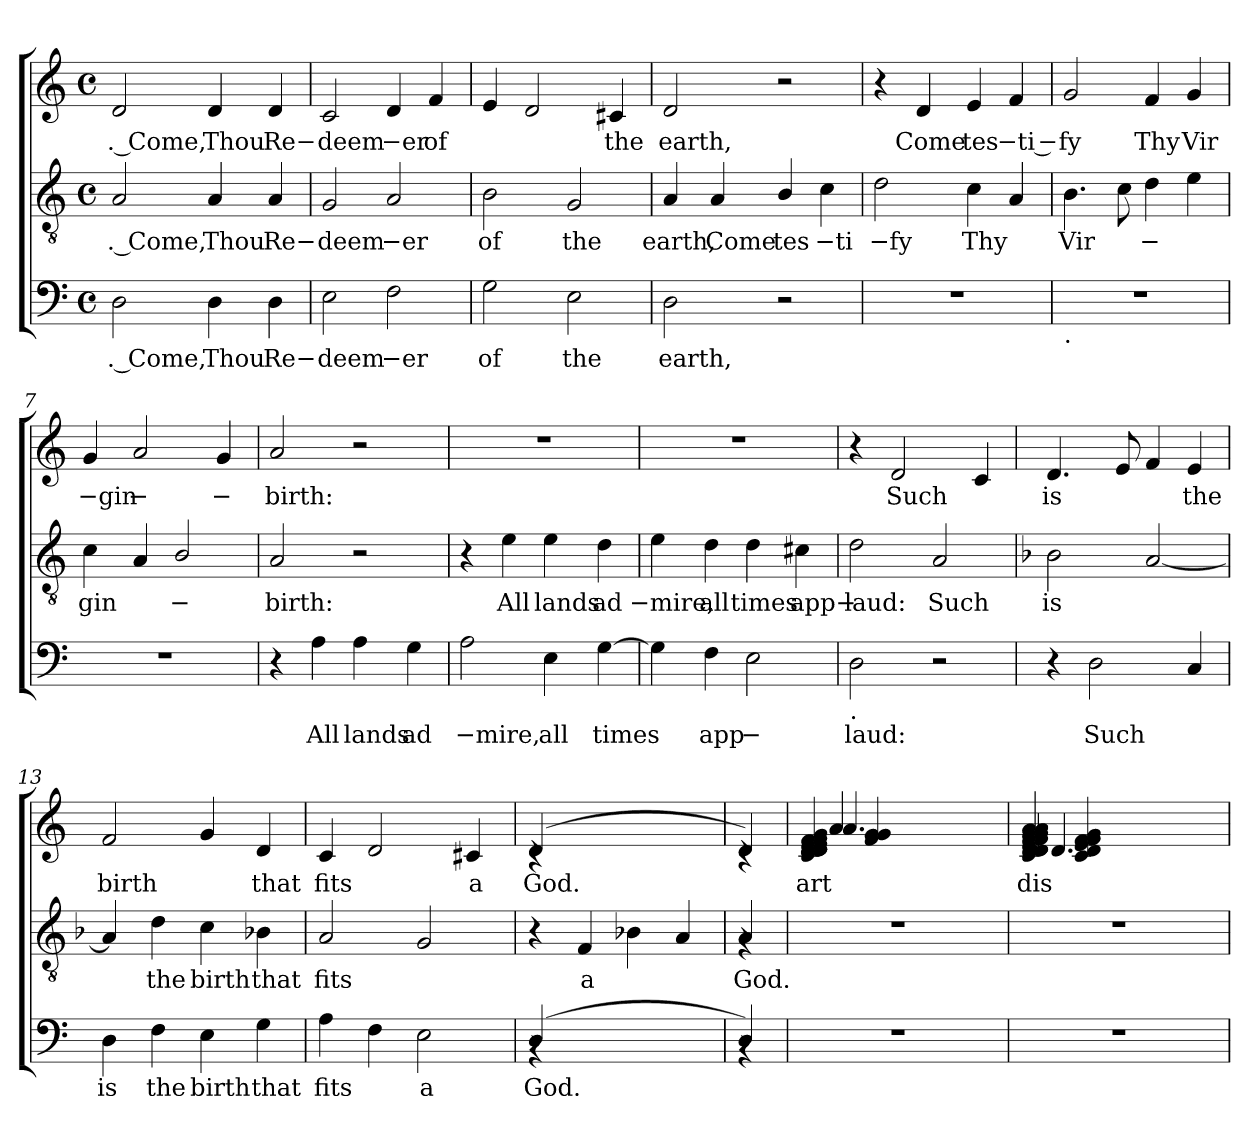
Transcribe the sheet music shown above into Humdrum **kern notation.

**kern	**text	**kern	**text	**kern	**text
*part3	*part3	*part2	*part2	*part1	*part1
*staff3	*staff3	*staff2	*staff2	*staff1	*staff1
*clefF4	*	*clefGv2	*	*clefG2	*
*k[]	*	*k[]	*	*k[]	*
*C:	*	*C:	*	*C:	*
*M4/4	*	*M4/4	*	*M4/4	*
*met(c)	*	*met(c)	*	*met(c)	*
=1	=1	=1	=1	=1	=1
!	!LO:LY:b:rj	!	!LO:LY:b:rj	!	!LO:LY:b:rj
2D\	. Come,	2A/	. Come,	2d/	. Come,
!	!LO:LY:b	!	!LO:LY:b	!	!LO:LY:b
4D\	Thou	4A/	Thou	4d/	Thou
!	!LO:LY:b	!	!LO:LY:b	!	!LO:LY:b
4D\	Re−	4A/	Re−	4d/	Re−
=2	=2	=2	=2	=2	=2
!	!LO:LY:b	!	!LO:LY:b	!	!LO:LY:b
2E\	deem	2G/	deem	2c/	deem
!	!LO:LY:b:rj	!	!LO:LY:b:rj	!	!LO:LY:b:rj
2F\	−er	2A/	−er	4d/	−er
!	!	!	!	!	!LO:LY:b
.	.	.	.	4f/	of
=3	=3	=3	=3	=3	=3
!	!LO:LY:b	!	!LO:LY:b	!	!
2G\	of	2B\	of	4e/	.
.	.	.	.	2d/	.
!	!LO:LY:b	!	!LO:LY:b	!	!
2E\	the	2G/	the	.	.
!	!	!	!	!	!LO:LY:b
.	.	.	.	4c#X/	the
=4	=4	=4	=4	=4	=4
!	!LO:LY:b	!	!LO:LY:b	!	!LO:LY:b
2D\	earth,	4A/	earth,	2d/	earth,
!	!	!	!LO:LY:b	!	!
.	.	4A/	Come	.	.
!	!	!	!LO:LY:b	!	!
2r	.	4B/	tes	2r	.
!	!	!	!LO:LY:b:rj	!	!
.	.	4c\	−ti	.	.
=5	=5	=5	=5	=5	=5
!	!	!	!LO:LY:b:rj	!	!
1r	.	2d\	−fy	4r	.
!	!	!	!	!	!LO:LY:b
.	.	.	.	4d/	Come
!	!	!	!LO:LY:b	!	!LO:LY:b
.	.	4c\	Thy	4e/	tes
!	!	!	!	!	!LO:LY:b:rj
.	.	4A/	.	4f/	−ti −
!!LO:LB:g=z
=6	=6	=6	=6	=6	=6
!LO:TX:b:t=.	!	!	!	!	!
!	!	!	!LO:LY:b	!	!LO:LY:b
1r	.	4.B\	Vir	2g/	fy
.	.	8c\	.	.	.
!	!	!	!LO:LY:b	!	!LO:LY:b
.	.	4d\	−	4f/	Thy
!	!	!	!	!	!LO:LY:b
.	.	4e\	.	4g/	Vir
=7	=7	=7	=7	=7	=7
!	!	!	!LO:LY:b	!	!LO:LY:b:rj
1r	.	4c\	gin	4g/	−gin
!	!	!	!	!	!LO:LY:b
.	.	4A/	.	2a/	−
!	!	!	!LO:LY:b	!	!
.	.	2B/	−	.	.
!	!	!	!	!	!LO:LY:b
.	.	.	.	4g/	−
=8	=8	=8	=8	=8	=8
!	!	!	!LO:LY:b	!	!LO:LY:b
4r	.	2A/	birth:	2a/	birth:
!	!LO:LY:b	!	!	!	!
4A\	All	.	.	.	.
!	!LO:LY:b	!	!	!	!
4A\	lands	2r	.	2r	.
!	!LO:LY:b	!	!	!	!
4G\	ad	.	.	.	.
=9	=9	=9	=9	=9	=9
!	!LO:LY:b:rj	!	!	!	!
2A\	−mire,	4r	.	1r	.
!	!	!	!LO:LY:b	!	!
.	.	4e\	All	.	.
!	!LO:LY:b	!	!LO:LY:b	!	!
4E\	all	4e\	lands	.	.
!	!LO:LY:b	!	!LO:LY:b	!	!
[>4G\	times	4d\	ad	.	.
=10	=10	=10	=10	=10	=10
!	!	!	!LO:LY:b:rj	!	!
4G\]	.	4e\	−mire,	1r	.
!	!LO:LY:b	!	!LO:LY:b	!	!
4F\	app	4d\	all	.	.
!	!LO:LY:b:rj	!	!LO:LY:b	!	!
2E\	−	4d\	times	.	.
!	!	!	!LO:LY:b	!	!
.	.	4c#X\	app−	.	.
!!LO:LB:g=z
=11	=11	=11	=11	=11	=11
!LO:TX:b:t=.	!	!	!	!	!
!	!LO:LY:b	!	!LO:LY:b	!	!
2D\	laud:	2d\	laud:	4r	.
!	!	!	!	!	!LO:LY:b
.	.	.	.	2d/	Such
!	!	!	!LO:LY:b	!	!
2r	.	2A/	Such	.	.
.	.	.	.	4c/	.
=12	=12	=12	=12	=12	=12
*	*	*k[b-]	*	*	*
*	*	*F:	*	*	*
!	!	!	!LO:LY:b	!	!LO:LY:b
4r	.	2B-\	is	4.d/	is
!	!LO:LY:b	!	!	!	!
2D\	Such	.	.	.	.
.	.	.	.	8e/	.
.	.	[<2A/	.	4f/	.
!	!	!	!	!	!LO:LY:b
4C/	.	.	.	4e/	the
=13	=13	=13	=13	=13	=13
!	!LO:LY:b	!	!	!	!LO:LY:b
4D\	is	4A/]	.	2f/	birth
!	!LO:LY:b	!	!LO:LY:b	!	!
4F\	the	4d\	the	.	.
!	!LO:LY:b	!	!LO:LY:b	!	!
4E\	birth	4c\	birth	4g/	.
!	!LO:LY:b	!	!LO:LY:b	!	!LO:LY:b
4G\	that	4B-X\	that	4d/	that
=14	=14	=14	=14	=14	=14
!	!LO:LY:b	!	!LO:LY:b	!	!LO:LY:b
4A\	fits	2A/	fits	4c/	fits
4F\	.	.	.	2d/	.
!	!LO:LY:b	!	!	!	!
2E\	a	2G/	.	.	.
!	!	!	!	!	!LO:LY:b
.	.	.	.	4c#X/	a
=15	=15	=15	=15	=15	=15
!LO:N:head=solid	!LO:LY:b	!	!	!LO:N:head=solid	!LO:LY:b
*^	*	*	*	*^	*
(4D/	4rBB	God.	4r	.	(<4d/	4rB	God.
!	!	!	!	!LO:LY:b	!	!	!
2.ryy	2.ryy	.	4F/	a	2.ryy	2.ryy	.
.	.	.	4B-X\	.	.	.	.
.	.	.	4A/	.	.	.	.
=16	=16	=16	=16	=16	=16	=16	=16
!LO:N:head=solid	!	!	!LO:N:head=solid	!LO:LY:b	!LO:N:head=solid	!	!
*	*	*	*^	*	*	*	*
4D/)	4rBB	.	4A/	4rF	God.	4d/)	4rB	.
!!LO:PB:g=z
=17!	=17!	=17!	=17!	=17!	=17!	=17!	=17!	=17!
!	!	!	!	!	!	!	!	!LO:LY:b:rj
*	*	*	*	*	*	*	*^	*
!	!	!	!	!	!	!	!	!	!LO:LY:b
*	*	*	*	*	*	*	*	*^	*
!	!	!	!	!	!	!	!	!	!	!LO:LY:b:rj
*v	*v	*	*	*	*	*	*	*	*	*
*	*	*v	*v	*	*	*	*	*	*
1r	.	1r	.	4c/ 4d/ 4d/ 4d/ 4d/ 4d/ 4d/ 4e/ 4e/ 4f/ 4f/ 4g/	4a/)	4.a/	(<4f/ 4g/ 4g/	art
.	.	.	.	2ryy	2ryy	.	2ryy	.
.	.	.	.	.	.	2ryy	.	.
.	.	.	.	8ryy	8ryy	.	8ryy	.
.	.	.	.	8ryy	8ryy	8ryy	8ryy	.
!!LO:LB:g=z	!!	!!	!!
=18	=18	=18	=18	=18	=18	=18	=18	=18
!	!	!	!	!	!	!	!	!LO:LY:b
!	!	!	!	!	!	!	!	!LO:LY:b
!	!	!	!	!	!	!	!	!LO:LY:b
!	!	!	!	!	!	!	!	!LO:LY:b
1r	.	1r	.	(<4c/ 4d/ 4d/ 4d/ 4e/ 4f/ 4f/ 4g/ 4g/ 4a/ 4a/ 4a/	4d/)	4.d/	(<(<4c/ 4d/ 4e/ 4f/ 4f/ 4g/	dis
.	.	.	.	2ryy	2ryy	.	2ryy	.
.	.	.	.	.	.	2ryy	.	.
.	.	.	.	8ryy	8ryy	.	8ryy	.
.	.	.	.	8ryy	8ryy	8ryy	8ryy	.
*	*	*	*	*v	*v	*v	*v	*
=	=	=	=	=	=
*-	*-	*-	*-	*-	*-
